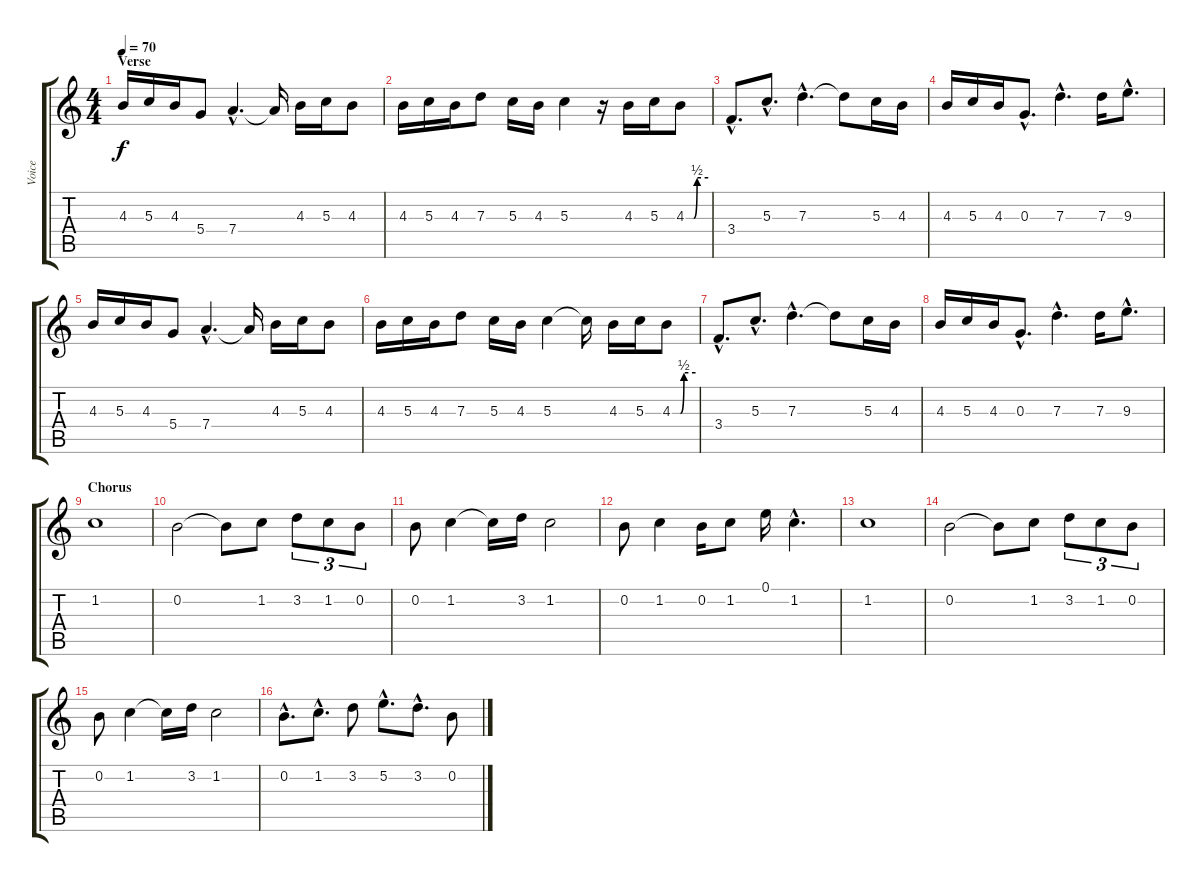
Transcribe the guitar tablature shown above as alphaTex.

\track ("Voice" "Voice") {instrument contrabass}
\staff {score tabs}
\tuning (E4 B3 G3 D3 A2 E2) {hide}
\ts (4 4)
\section ("" "Verse")
\tempo 70
\clef g2
\ks c
4.3.16{dy f} 5.3.16 4.3.16 5.4.8 7.4{hac}.4{d} 7.4{t}.16 4.3.16 5.3.16 4.3.8 |
4.3.16 5.3.16 4.3.16 7.3.8 5.3.16 4.3.16 5.3.4 r.16 4.3.16 5.3.16 4.3{be (custom 0 0 21 0 30 2 60 2)}.8 |
3.4{hac}.8{d} 5.3{hac}.8{d} 7.3{hac}.4{d} 7.3{t}.8 5.3.16 4.3.16 |
4.3.16 5.3.16 4.3.16 0.3{hac}.8{d} 7.3{hac}.4{d} 7.3.16 9.3{hac}.8{d} |
4.3.16 5.3.16 4.3.16 5.4.8 7.4{hac}.4{d} 7.4{t}.16 4.3.16 5.3.16 4.3.8 |
4.3.16 5.3.16 4.3.16 7.3.8 5.3.16 4.3.16 5.3.4 5.3{t}.16 4.3.16 5.3.16 4.3{be (custom 0 0 21 0 30 2 60 2)}.8 |
3.4{hac}.8{d} 5.3{hac}.8{d} 7.3{hac}.4{d} 7.3{t}.8 5.3.16 4.3.16 |
4.3.16 5.3.16 4.3.16 0.3{hac}.8{d} 7.3{hac}.4{d} 7.3.16 9.3{hac}.8{d} |
\section ("" "Chorus")
1.2.1 |
0.2.2 0.2{t}.8 1.2.8 3.2.8{tu (3 2)} 1.2.8{tu (3 2)} 0.2.8{tu (3 2)} |
0.2.8 1.2.4 1.2{t}.16 3.2.16 1.2.2 |
0.2.8 1.2.4 0.2.16 1.2.8 0.1.16 1.2{hac}.4{d} |
1.2.1 |
0.2.2 0.2{t}.8 1.2.8 3.2.8{tu (3 2)} 1.2.8{tu (3 2)} 0.2.8{tu (3 2)} |
0.2.8 1.2.4 1.2{t}.16 3.2.16 1.2.2 |
0.2{hac}.8{d} 1.2{hac}.8{d} 3.2.8 5.2{hac}.8{d} 3.2{hac}.8{d} 0.2.8
